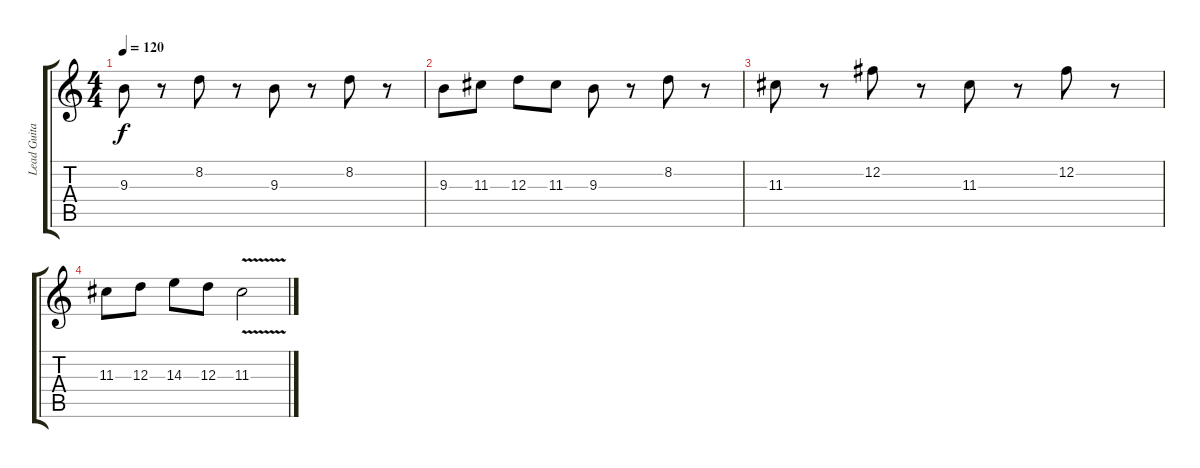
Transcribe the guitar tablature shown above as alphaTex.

\track ("Lead Guitar" "Lead Guita") {instrument distortionguitar}
\staff {score tabs}
\tuning (B3 Gb3 D3 A2 E2 B1) {hide}
\ts (4 4)
\tempo 120
\clef g2
\ks c
9.3.8{dy f} r.8 8.2.8 r.8 9.3.8 r.8 8.2.8 r.8 |
9.3.8 11.3.8 12.3.8 11.3.8 9.3.8 r.8 8.2.8 r.8 |
11.3.8 r.8 12.2.8 r.8 11.3.8 r.8 12.2.8 r.8 |
11.3.8 12.3.8 14.3.8 12.3.8 11.3{v}.2
